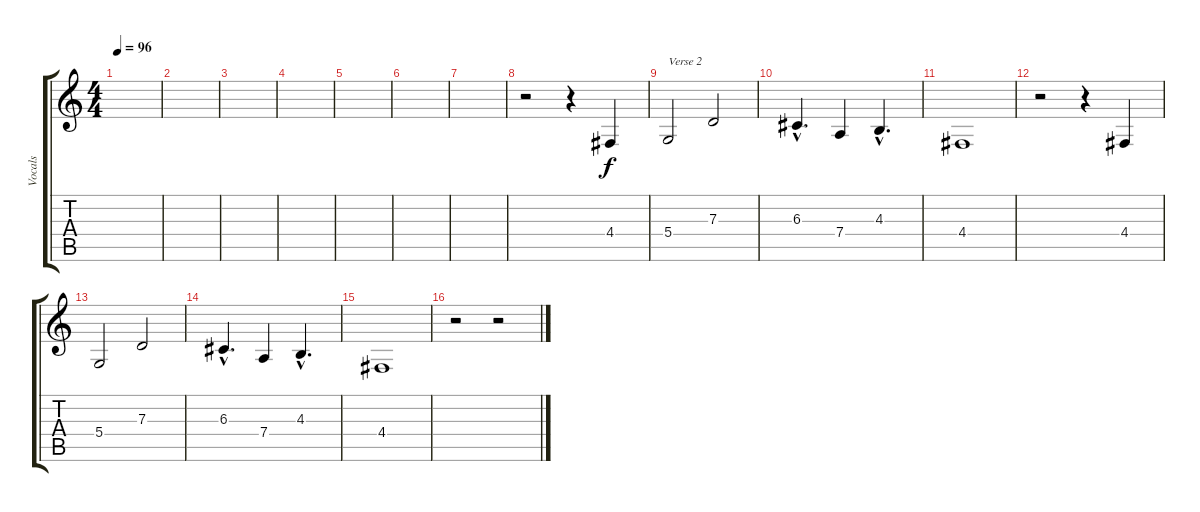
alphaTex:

\track ("Vocals" "Vocals") {instrument cello}
\staff {score tabs}
\tuning (E4 B3 G3 D3 A2 E2) {hide}
\ts (4 4)
\tempo 96
\clef g2
\ks c
|
|
|
|
|
|
|
r.2 r.4 4.4.4 |
5.4.2{txt "Verse 2"} 7.3.2 |
6.3{hac}.4{d} 7.4.4 4.3{hac}.4{d} |
4.4.1 |
r.2 r.4 4.4.4 |
5.4.2 7.3.2 |
6.3{hac}.4{d} 7.4.4 4.3{hac}.4{d} |
4.4.1 |
r.2 r.2
